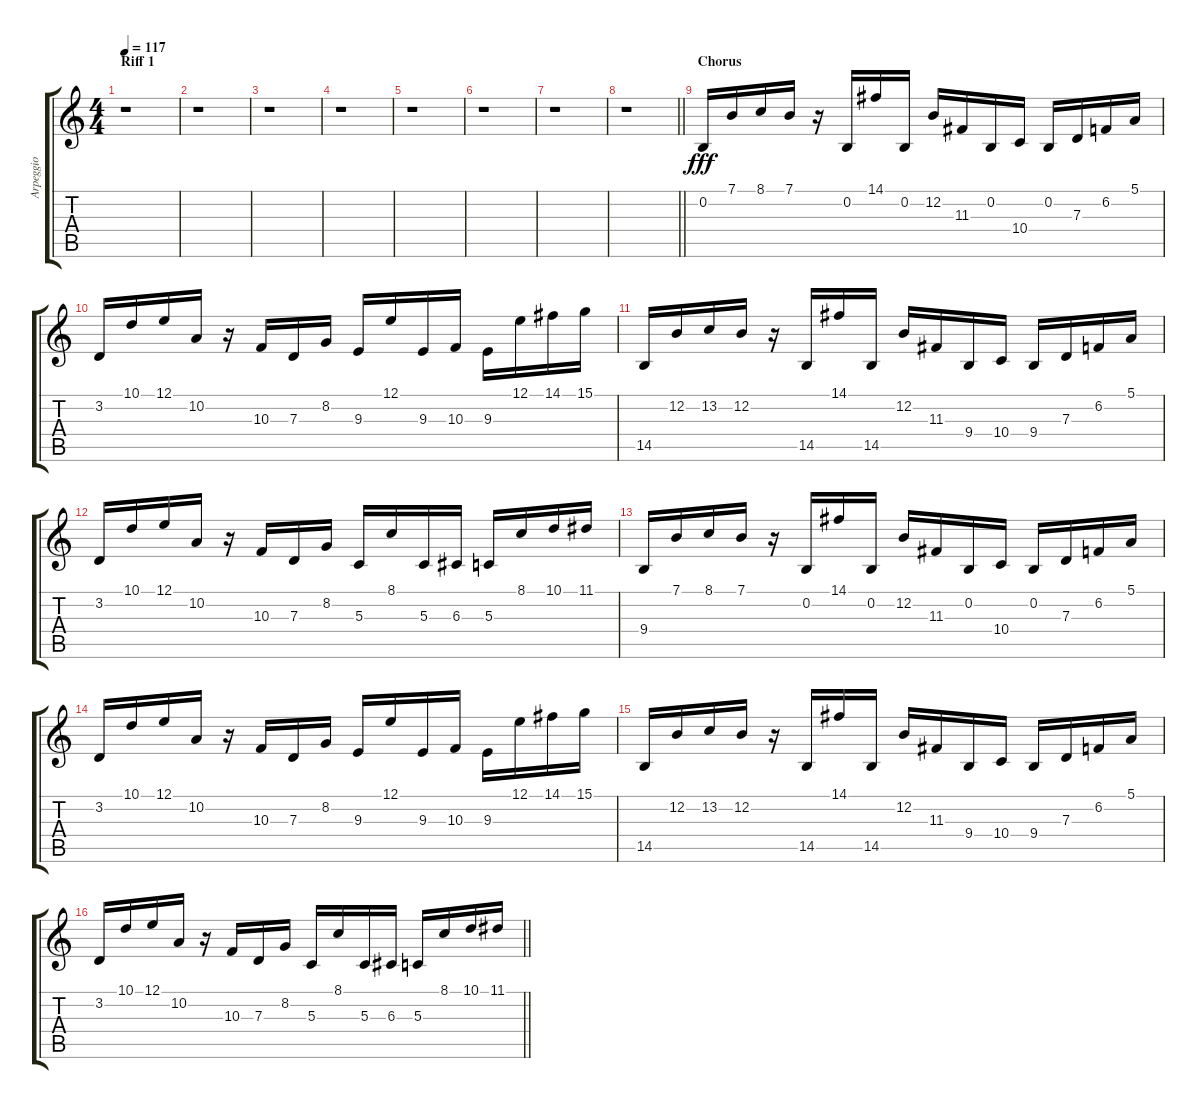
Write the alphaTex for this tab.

\track ("Arpeggio" "Arpeggio") {instrument lead2sawtooth}
\staff {score tabs}
\tuning (E4 B3 G3 D3 A2 E2) {hide}
\ts (4 4)
\section ("" "Riff 1")
\tempo 117
\clef g2
\ks c
r.1{dy fff} |
r.1 |
r.1 |
r.1 |
r.1 |
r.1 |
r.1 |
\barLineRight lightlight
r.1 |
\section ("" "Chorus")
0.2.16 7.1.16 8.1.16 7.1.16 r.16 0.2.16 14.1.16 0.2.16 12.2.16 11.3.16 0.2.16 10.4.16 0.2.16 7.3.16 6.2.16 5.1.16 |
3.2.16 10.1.16 12.1.16 10.2.16 r.16 10.3.16 7.3.16 8.2.16 9.3.16 12.1.16 9.3.16 10.3.16 9.3.16 12.1.16 14.1.16 15.1.16 |
14.5.16 12.2.16 13.2.16 12.2.16 r.16 14.5.16 14.1.16 14.5.16 12.2.16 11.3.16 9.4.16 10.4.16 9.4.16 7.3.16 6.2.16 5.1.16 |
3.2.16 10.1.16 12.1.16 10.2.16 r.16 10.3.16 7.3.16 8.2.16 5.3.16 8.1.16 5.3.16 6.3.16 5.3.16 8.1.16 10.1.16 11.1.16 |
9.4.16 7.1.16 8.1.16 7.1.16 r.16 0.2.16 14.1.16 0.2.16 12.2.16 11.3.16 0.2.16 10.4.16 0.2.16 7.3.16 6.2.16 5.1.16 |
3.2.16 10.1.16 12.1.16 10.2.16 r.16 10.3.16 7.3.16 8.2.16 9.3.16 12.1.16 9.3.16 10.3.16 9.3.16 12.1.16 14.1.16 15.1.16 |
14.5.16 12.2.16 13.2.16 12.2.16 r.16 14.5.16 14.1.16 14.5.16 12.2.16 11.3.16 9.4.16 10.4.16 9.4.16 7.3.16 6.2.16 5.1.16 |
\barLineRight lightlight
3.2.16 10.1.16 12.1.16 10.2.16 r.16 10.3.16 7.3.16 8.2.16 5.3.16 8.1.16 5.3.16 6.3.16 5.3.16 8.1.16 10.1.16 11.1.16
